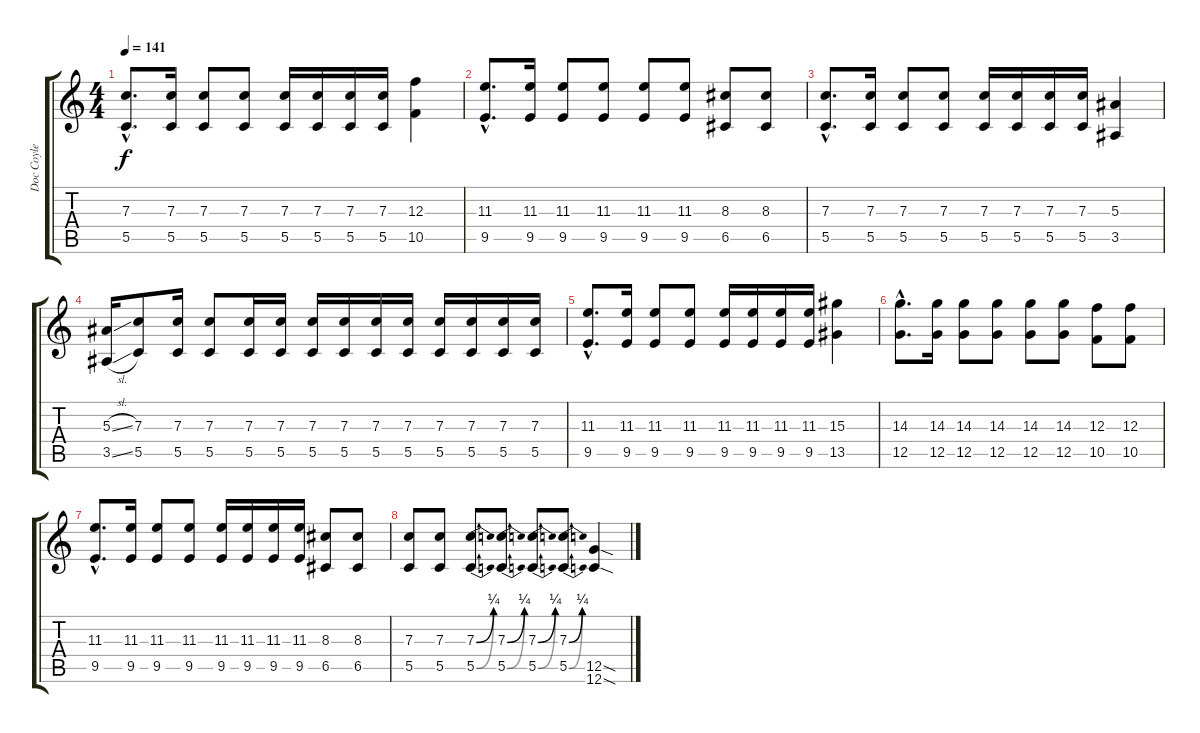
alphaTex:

\track ("Doc Coyle (Harmonizer)" "Doc Coyle ") {instrument distortionguitar}
\staff {score tabs}
\tuning (D4 A3 F3 C3 G2 C2) {hide}
\ts (4 4)
\tempo 141
\clef g2
\ks c
(7.3{hac} 5.5{hac}).8{d dy f} (7.3 5.5).16 (7.3 5.5).8 (7.3 5.5).8 (7.3 5.5).16 (7.3 5.5).16 (7.3 5.5).16 (7.3 5.5).16 (12.3 10.5).4 |
(11.3{hac} 9.5{hac}).8{d} (11.3 9.5).16 (11.3 9.5).8 (11.3 9.5).8 (11.3 9.5).8 (11.3 9.5).8 (8.3 6.5).8 (8.3 6.5).8 |
(7.3{hac} 5.5{hac}).8{d} (7.3 5.5).16 (7.3 5.5).8 (7.3 5.5).8 (7.3 5.5).16 (7.3 5.5).16 (7.3 5.5).16 (7.3 5.5).16 (5.3 3.5).4 |
(5.3{sl} 3.5{sl}).16 (7.3 5.5).8 (7.3 5.5).16 (7.3 5.5).8 (7.3 5.5).16 (7.3 5.5).16 (7.3 5.5).16 (7.3 5.5).16 (7.3 5.5).16 (7.3 5.5).16 (7.3 5.5).16 (7.3 5.5).16 (7.3 5.5).16 (7.3 5.5).16 |
(11.3{hac} 9.5{hac}).8{d} (11.3 9.5).16 (11.3 9.5).8 (11.3 9.5).8 (11.3 9.5).16 (11.3 9.5).16 (11.3 9.5).16 (11.3 9.5).16 (15.3 13.5).4 |
(14.3{hac} 12.5{hac}).8{d} (14.3 12.5).16 (14.3 12.5).8 (14.3 12.5).8 (14.3 12.5).8 (14.3 12.5).8 (12.3 10.5).8 (12.3 10.5).8 |
(11.3{hac} 9.5{hac}).8{d} (11.3 9.5).16 (11.3 9.5).8 (11.3 9.5).8 (11.3 9.5).16 (11.3 9.5).16 (11.3 9.5).16 (11.3 9.5).16 (8.3 6.5).8 (8.3 6.5).8 |
(7.3 5.5).8 (7.3 5.5).8 (7.3{be (bend 0 0 60 1)} 5.5{be (bend 0 0 60 1)}).8 (7.3{be (bend 0 0 60 1)} 5.5{be (bend 0 0 60 1)}).8 (7.3{be (bend 0 0 60 1)} 5.5{be (bend 0 0 60 1)}).8 (7.3{be (bend 0 0 60 1)} 5.5{be (bend 0 0 60 1)}).8 (12.5{sod} 12.6{sod}).4
